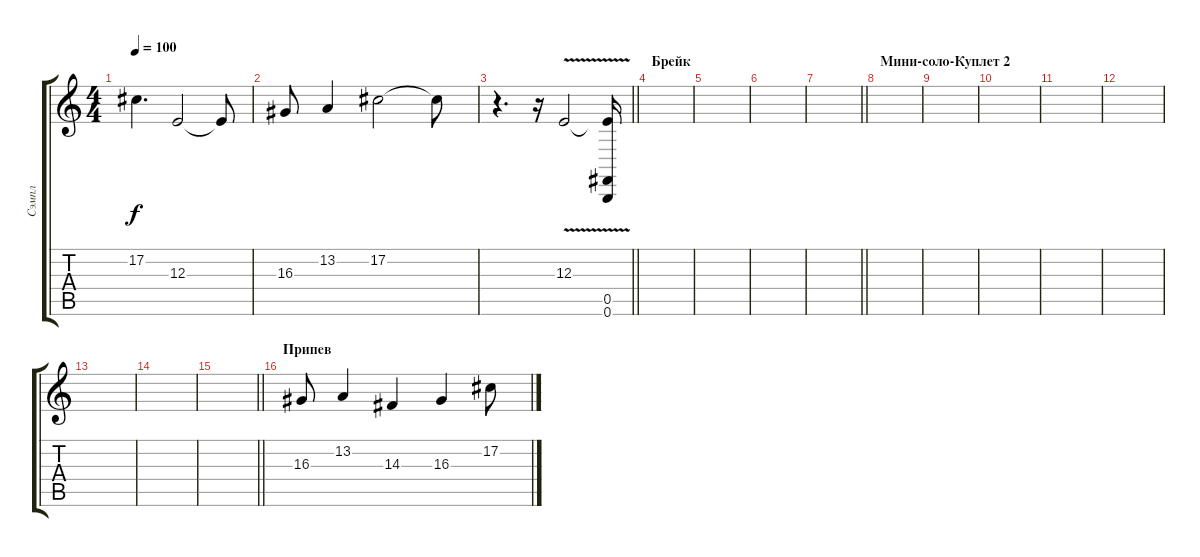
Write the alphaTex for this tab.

\track ("Сэмпл" "Сэмпл") {instrument fx7echoes}
\staff {score tabs}
\tuning (Db4 Ab3 E3 B2 Gb2 B1) {hide}
\ts (4 4)
\tempo 100
\clef g2
\ks c
17.2.4{d dy f} 12.3.2 12.3{t}.8 |
16.3.8 13.2.4 17.2.2 17.2{t}.8 |
\barLineRight lightlight
r.4{d} r.16 12.3{v}.2 (12.3{t} 0.5{v} 0.6).16 |
\section ("" "Брейк")
|
|
|
\barLineRight lightlight
|
\section ("" "Мини-соло-Куплет 2 ")
|
|
|
|
|
|
|
\barLineRight lightlight
|
\section ("" "Припев")
16.3.8 13.2.4 14.3.4 16.3.4 17.2.8
